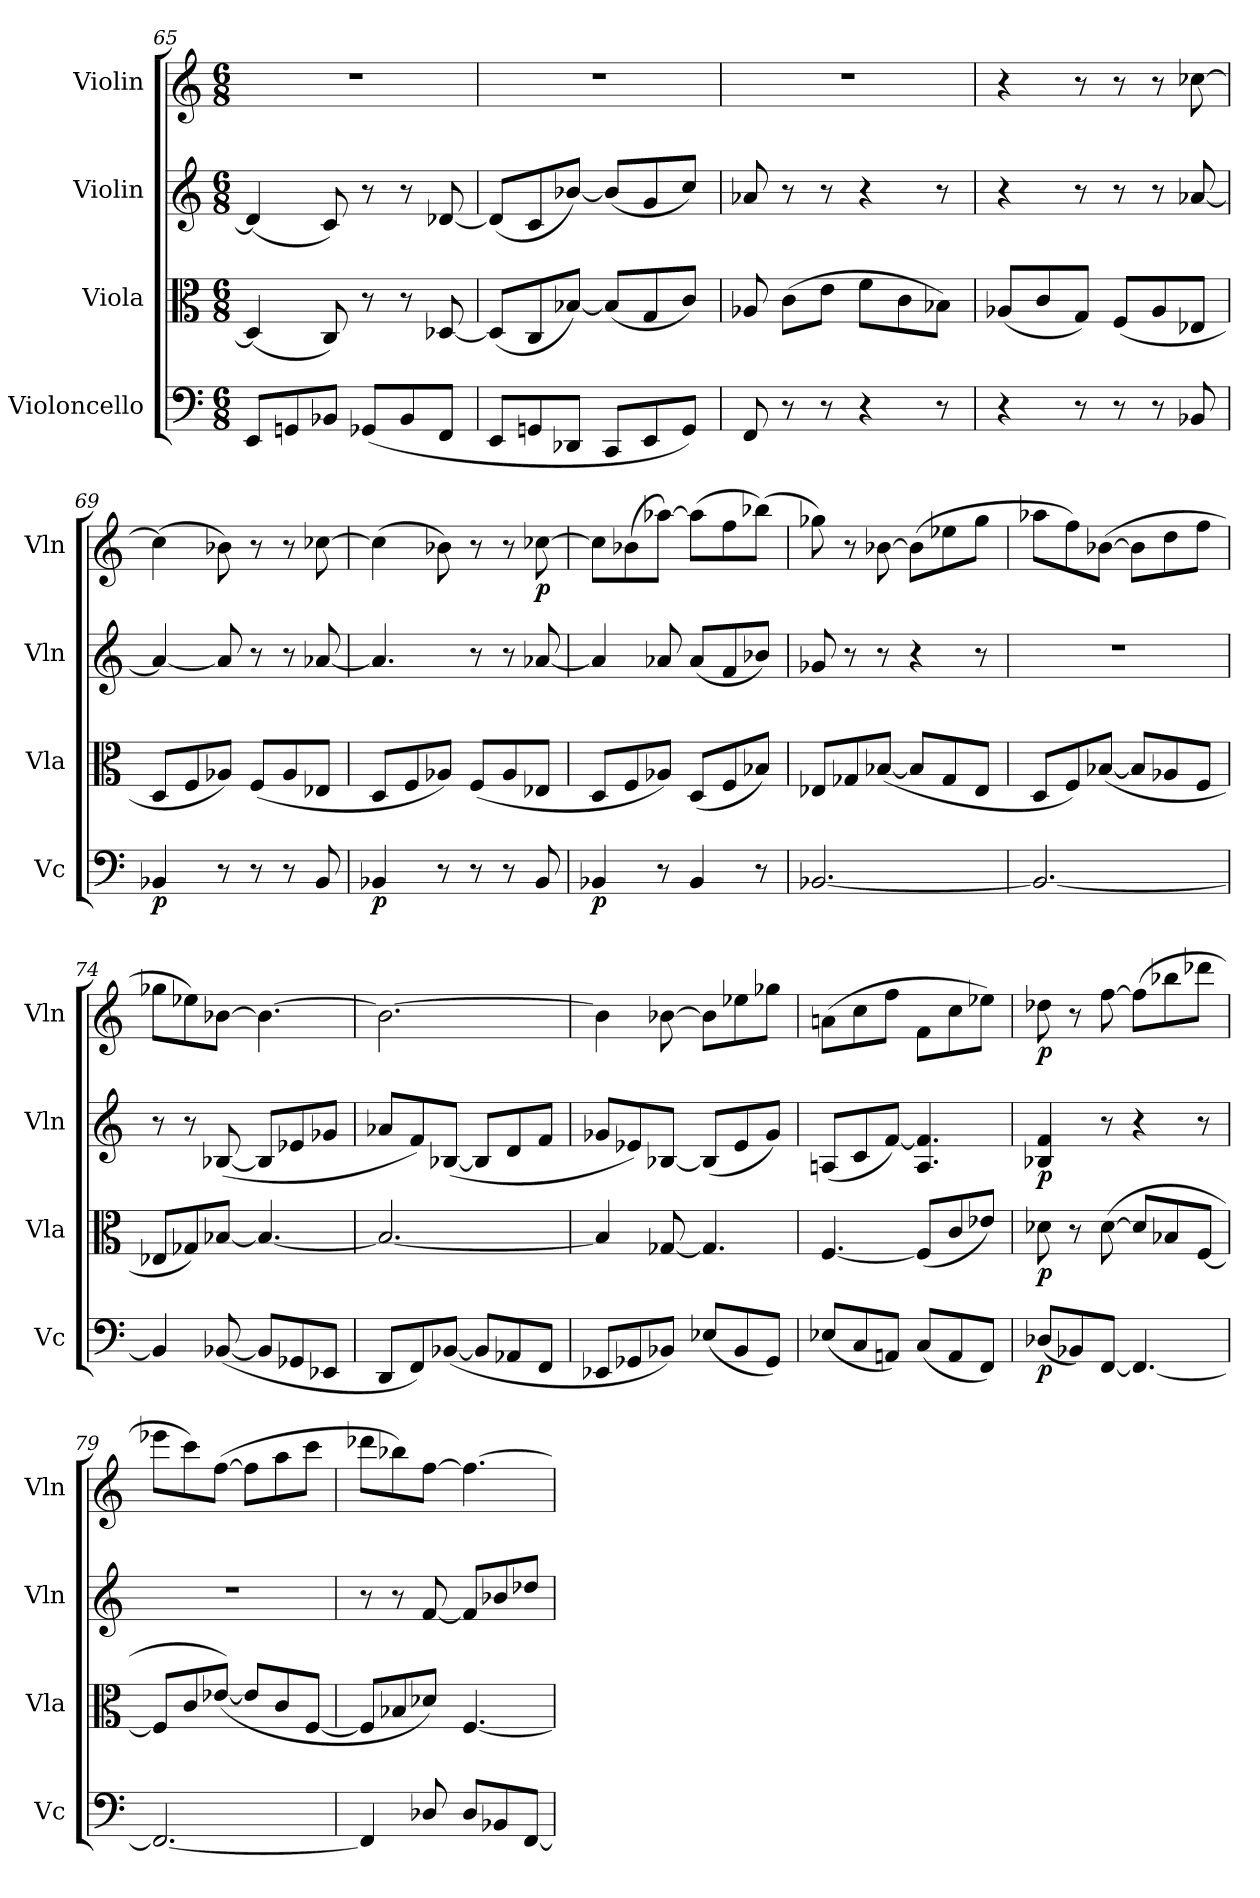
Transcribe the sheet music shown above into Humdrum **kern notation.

**kern	**dynam	**kern	**dynam	**kern	**dynam	**kern	**dynam
*part4	*part4	*part3	*part3	*part2	*part2	*part1	*part1
*staff4	*staff4	*staff3	*staff3	*staff2	*staff2	*staff1	*staff1
*I"Violoncello	*	*I"Viola	*	*I"Violin	*	*I"Violin	*
*I'Vc	*	*I'Vla	*	*I'Vln	*	*I'Vln	*
*clefF4	*	*clefC3	*	*clefG2	*	*clefG2	*
*k[]	*	*k[]	*	*k[]	*	*k[]	*
*M6/8	*	*M6/8	*	*M6/8	*	*M6/8	*
=65	=65	=65	=65	=65	=65	=65	=65
8EE/L	.	(4D-/]	.	(4d-/]	.	2.r	.
8GGn/	.	.	.	.	.	.	.
8BB-X/J	.	8C/)	.	8c/)	.	.	.
(8GG-X/L	.	8r	.	8r	.	.	.
8BB-/	.	8r	.	8r	.	.	.
8FF/J	.	[8D-X/	.	[8d-X/	.	.	.
=66	=66	=66	=66	=66	=66	=66	=66
8EE/L	.	(8D-/L]	.	(8d-/L]	.	2.r	.
8GGn/	.	8C/	.	8c/	.	.	.
8DD-X/J	.	[8B-X/J)	.	[8b-X/J)	.	.	.
8CC/L	.	(8B-/L]	.	(8b-/L]	.	.	.
8EE/	.	8G/	.	8g/	.	.	.
8GG/J)	.	8c/J)	.	8cc/J)	.	.	.
=67	=67	=67	=67	=67	=67	=67	=67
8FF/	.	8A-X/	.	8a-X/	.	2.r	.
8r	.	(8c\L	.	8r	.	.	.
8r	.	8e\J	.	8r	.	.	.
4r	.	8f\L	.	4r	.	.	.
.	.	8c\	.	.	.	.	.
8r	.	8B-X\J)	.	8r	.	.	.
=68	=68	=68	=68	=68	=68	=68	=68
4r	.	(8A-X/L	.	4r	.	4r	.
.	.	8c/	.	.	.	.	.
8r	.	8G/J)	.	8r	.	8r	.
8r	.	(8F/L	.	8r	.	8r	.
8r	.	8A-/	.	8r	.	8r	.
8BB-X/	.	8E-X/J	.	[8a-X/	.	[8cc-X\	.
=69	=69	=69	=69	=69	=69	=69	=69
4BB-X/	p	8D/L	.	4a-/_	.	(4cc-\]	.
.	.	8F/	.	.	.	.	.
8r	.	8A-X/J)	.	8a-/]	.	8b-X\)	.
8r	.	(8F/L	.	8r	.	8r	.
8r	.	8A-/	.	8r	.	8r	.
8BB-/	.	8E-X/J	.	[8a-X/	.	[8cc-X\	.
=70	=70	=70	=70	=70	=70	=70	=70
4BB-X/	p	8D/L	.	4.a-/]	.	(4cc-\]	.
.	.	8F/	.	.	.	.	.
8r	.	8A-X/J)	.	.	.	8b-X\)	.
8r	.	(8F/L	.	8r	.	8r	.
8r	.	8A-/	.	8r	.	8r	.
8BB-/	.	8E-X/J	.	[8a-X/	.	[8cc-X\	p
=71	=71	=71	=71	=71	=71	=71	=71
4BB-X/	p	8D/L	.	4a-/]	.	8cc-\L]	.
.	.	8F/	.	.	.	(8b-X\	.
8r	.	8A-X/J)	.	8a-X/	.	[8aa-X\J)	.
4BB-/	.	(8D/L	.	(8a-/L	.	(8aa-\L]	.
.	.	8F/	.	8f/	.	8ff\	.
8r	.	8B-X/J)	.	8b-X/J)	.	(8bb-X\J)	.
=72	=72	=72	=72	=72	=72	=72	=72
[2.BB-X/	.	8E-X/L	.	8g-X/	.	8gg-X\)	.
.	.	8G-X/	.	8r	.	8r	.
.	.	([8B-X/J	.	8r	.	[8b-X\	.
.	.	8B-/L]	.	4r	.	(8b-\L]	.
.	.	8G-/	.	.	.	8ee-X\	.
.	.	8E-/J	.	8r	.	8gg-\J	.
=73	=73	=73	=73	=73	=73	=73	=73
2.BB-/_	.	8D/L	.	2.r	.	8aa-X\L	.
.	.	8F/)	.	.	.	8ff\)	.
.	.	([8B-X/J	.	.	.	([8b-X\J	.
.	.	8B-/L]	.	.	.	8b-\L]	.
.	.	8A-X/	.	.	.	8dd\	.
.	.	8F/J	.	.	.	8ff\J	.
=74	=74	=74	=74	=74	=74	=74	=74
4BB-/]	.	8E-X/L	.	8r	.	8gg-X\L	.
.	.	8G-X/)	.	8r	.	8ee-X\)	.
([8BB-X/	.	[8B-X/J	.	([8B-X/	.	[8b-X\J	.
8BB-/L]	.	4.B-/_	.	8B-/L]	.	4.b-\_	.
8GG-X/	.	.	.	8e-X/	.	.	.
8EE-X/J	.	.	.	8g-X/J	.	.	.
=75	=75	=75	=75	=75	=75	=75	=75
8DD/L	.	2.B-/_	.	8a-X/L	.	2.b-\_	.
8FF/)	.	.	.	8f/)	.	.	.
([8BB-X/J	.	.	.	([8B-X/J	.	.	.
8BB-/L]	.	.	.	8B-/L]	.	.	.
8AA-X/	.	.	.	8d/	.	.	.
8FF/J	.	.	.	8f/J	.	.	.
=76	=76	=76	=76	=76	=76	=76	=76
8EE-X/L	.	4B-/]	.	8g-X/L	.	4b-\]	.
8GG-X/	.	.	.	8e-X/)	.	.	.
8BB-X/J)	.	[8G-X/	.	[8B-X/J	.	[8b-X\	.
(8E-X/L	.	4.G-/]	.	(8B-/L]	.	8b-\L]	.
8BB-/	.	.	.	8e-/	.	8ee-X\	.
8GG-/J)	.	.	.	8g-/J)	.	8gg-X\J	.
=77	=77	=77	=77	=77	=77	=77	=77
(8E-X/L	.	[4.F/	.	(8An/L	.	(8an\L	.
8C/	.	.	.	8c/	.	8cc\	.
8AAn/J)	.	.	.	[8f/J)	.	8ff\J	.
(8C/L	.	(8F/L]	.	4.A/ 4.f]/	.	8f\L	.
8AA/	.	8c/	.	.	.	8cc\	.
8FF/J)	.	8e-X/J)	.	.	.	8ee-X\J)	.
=78	=78	=78	=78	=78	=78	=78	=78
(8D-X/L	p	8d-X\	p	4B-X/ 4f/	p	8dd-X\	p
8BB-X/)	.	8r	.	.	.	8r	.
[8FF/J	.	([8d-\	.	8r	.	[8ff\	.
4.FF/_	.	8d-/L]	.	4r	.	(8ff\L]	.
.	.	8B-X/	.	.	.	8bb-X\	.
.	.	[8F/J	.	8r	.	8ddd-X\J	.
=79	=79	=79	=79	=79	=79	=79	=79
2.FF/_	.	8F/L]	.	2.r	.	8eee-X\L	.
.	.	8c/	.	.	.	8ccc\)	.
.	.	([8e-X/J)	.	.	.	([8ff\J	.
.	.	8e-/L]	.	.	.	8ff\L]	.
.	.	8c/	.	.	.	8aa\	.
.	.	[8F/J	.	.	.	8ccc\J	.
=80	=80	=80	=80	=80	=80	=80	=80
4FF/]	.	8F/L]	.	8r	.	8ddd-X\L	.
.	.	8B-X/	.	8r	.	8bb-X\)	.
8D-X/	.	8d-X/J)	.	[8f/	.	[8ff\J	.
8D-/L	.	[4.F/	.	8f/L]	.	4.ff\_	.
8BB-X/	.	.	.	8b-X/	.	.	.
[8FF/J	.	.	.	8dd-X/J	.	.	.
=	=	=	=	=	=	=	=
*-	*-	*-	*-	*-	*-	*-	*-
